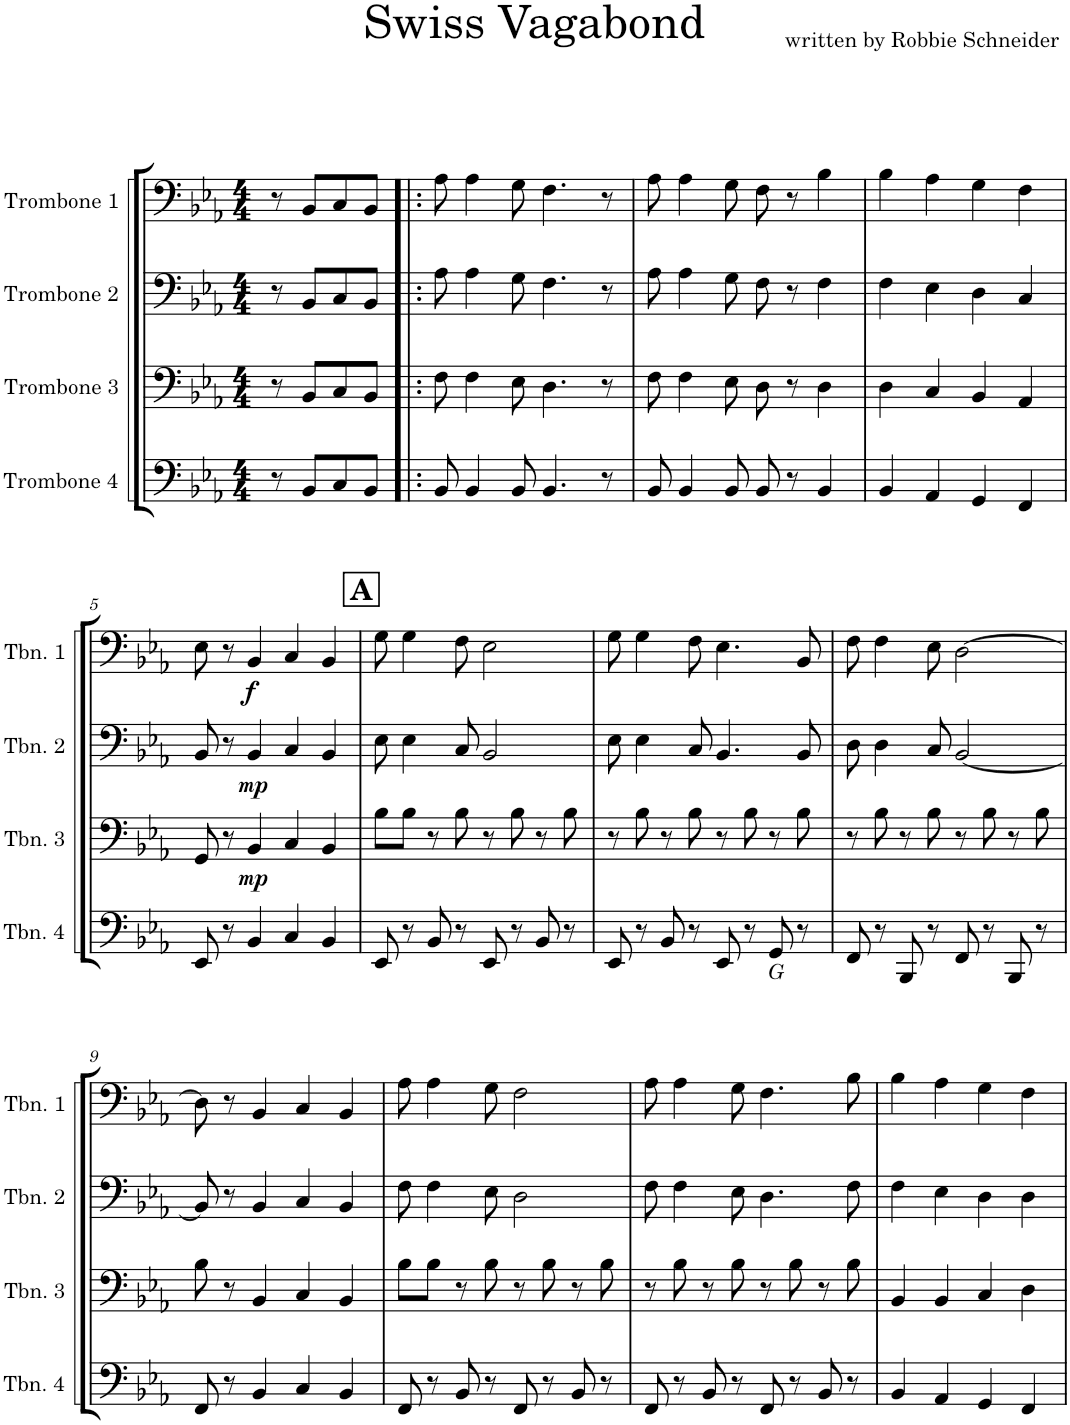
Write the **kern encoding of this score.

**kern	**kern	**dynam	**kern	**dynam	**kern	**dynam
*part4	*part3	*part3	*part2	*part2	*part1	*part1
*staff4	*staff3	*staff3	*staff2	*staff2	*staff1	*staff1
*I"Trombone 4	*I"Trombone 3	*	*I"Trombone 2	*	*I"Trombone 1	*
*I'Tbn. 4	*I'Tbn. 3	*	*I'Tbn. 2	*	*I'Tbn. 1	*
*clefF4	*clefF4	*	*clefF4	*	*clefF4	*
*k[b-e-a-]	*k[b-e-a-]	*	*k[b-e-a-]	*	*k[b-e-a-]	*
*M4/4	*M4/4	*	*M4/4	*	*M4/4	*
=1	=1	=1	=1	=1	=1	=1
8r	8r	.	8r	.	8r	.
8BB-/L	8BB-/L	.	8BB-/L	.	8BB-/L	.
8C/	8C/	.	8C/	.	8C/	.
8BB-/J	8BB-/J	.	8BB-/J	.	8BB-/J	.
=2!|:	=2!|:	=2!|:	=2!|:	=2!|:	=2!|:	=2!|:
8BB-/	8F\	.	8A-\	.	8A-\	.
4BB-/	4F\	.	4A-\	.	4A-\	.
8BB-/	8E-\	.	8G\	.	8G\	.
4.BB-/	4.D\	.	4.F\	.	4.F\	.
8r	8r	.	8r	.	8r	.
=3	=3	=3	=3	=3	=3	=3
8BB-/	8F\	.	8A-\	.	8A-\	.
4BB-/	4F\	.	4A-\	.	4A-\	.
8BB-/	8E-\	.	8G\	.	8G\	.
8BB-/	8D\	.	8F\	.	8F\	.
8r	8r	.	8r	.	8r	.
4BB-/	4D\	.	4F\	.	4B-\	.
=4	=4	=4	=4	=4	=4	=4
4BB-/	4D\	.	4F\	.	4B-\	.
4AA-/	4C/	.	4E-\	.	4A-\	.
4GG/	4BB-/	.	4D\	.	4G\	.
4FF/	4AA-/	.	4C/	.	4F\	.
!!LO:LB:g=z
=5	=5	=5	=5	=5	=5	=5
8EE-/	8GG/	.	8BB-/	.	8E-\	.
8r	8r	.	8r	.	8r	.
!	!	!LO:DY:b	!	!LO:DY:b	!	!LO:DY:b
4BB-/	4BB-/	mp	4BB-/	mp	4BB-/	f
4C/	4C/	.	4C/	.	4C/	.
4BB-/	4BB-/	.	4BB-/	.	4BB-/	.
!!LO:REH:place=s1:a:B:cj:fs=14:t=A
=6	=6	=6	=6	=6	=6	=6
8EE-/	8B-\L	.	8E-\	.	8G\	.
8r	8B-\J	.	4E-\	.	4G\	.
8BB-/	8r	.	.	.	.	.
8r	8B-\	.	8C/	.	8F\	.
8EE-/	8r	.	2BB-/	.	2E-\	.
8r	8B-\	.	.	.	.	.
8BB-/	8r	.	.	.	.	.
8r	8B-\	.	.	.	.	.
=7	=7	=7	=7	=7	=7	=7
8EE-/	8r	.	8E-\	.	8G\	.
8r	8B-\	.	4E-\	.	4G\	.
8BB-/	8r	.	.	.	.	.
8r	8B-\	.	8C/	.	8F\	.
8EE-/	8r	.	4.BB-/	.	4.E-\	.
8r	8B-\	.	.	.	.	.
!LO:TX:b:i:t=G	!	!	!	!	!	!
8GG/	8r	.	.	.	.	.
8r	8B-\	.	8BB-/	.	8BB-/	.
=8	=8	=8	=8	=8	=8	=8
8FF/	8r	.	8D\	.	8F\	.
8r	8B-\	.	4D\	.	4F\	.
8BBB-/	8r	.	.	.	.	.
8r	8B-\	.	8C/	.	8E-\	.
8FF/	8r	.	[2BB-/	.	[2D\	.
8r	8B-\	.	.	.	.	.
8BBB-/	8r	.	.	.	.	.
8r	8B-\	.	.	.	.	.
!!LO:LB:g=z
=9	=9	=9	=9	=9	=9	=9
8FF/	8B-\	.	8BB-/]	.	8D\]	.
8r	8r	.	8r	.	8r	.
4BB-/	4BB-/	.	4BB-/	.	4BB-/	.
4C/	4C/	.	4C/	.	4C/	.
4BB-/	4BB-/	.	4BB-/	.	4BB-/	.
=10	=10	=10	=10	=10	=10	=10
8FF/	8B-\L	.	8F\	.	8A-\	.
8r	8B-\J	.	4F\	.	4A-\	.
8BB-/	8r	.	.	.	.	.
8r	8B-\	.	8E-\	.	8G\	.
8FF/	8r	.	2D\	.	2F\	.
8r	8B-\	.	.	.	.	.
8BB-/	8r	.	.	.	.	.
8r	8B-\	.	.	.	.	.
=11	=11	=11	=11	=11	=11	=11
8FF/	8r	.	8F\	.	8A-\	.
8r	8B-\	.	4F\	.	4A-\	.
8BB-/	8r	.	.	.	.	.
8r	8B-\	.	8E-\	.	8G\	.
8FF/	8r	.	4.D\	.	4.F\	.
8r	8B-\	.	.	.	.	.
8BB-/	8r	.	.	.	.	.
8r	8B-\	.	8F\	.	8B-\	.
=12	=12	=12	=12	=12	=12	=12
4BB-/	4BB-/	.	4F\	.	4B-\	.
4AA-/	4BB-/	.	4E-\	.	4A-\	.
4GG/	4C/	.	4D\	.	4G\	.
4FF/	4D\	.	4D\	.	4F\	.
=	=	=	=	=	=	=
*-	*-	*-	*-	*-	*-	*-
